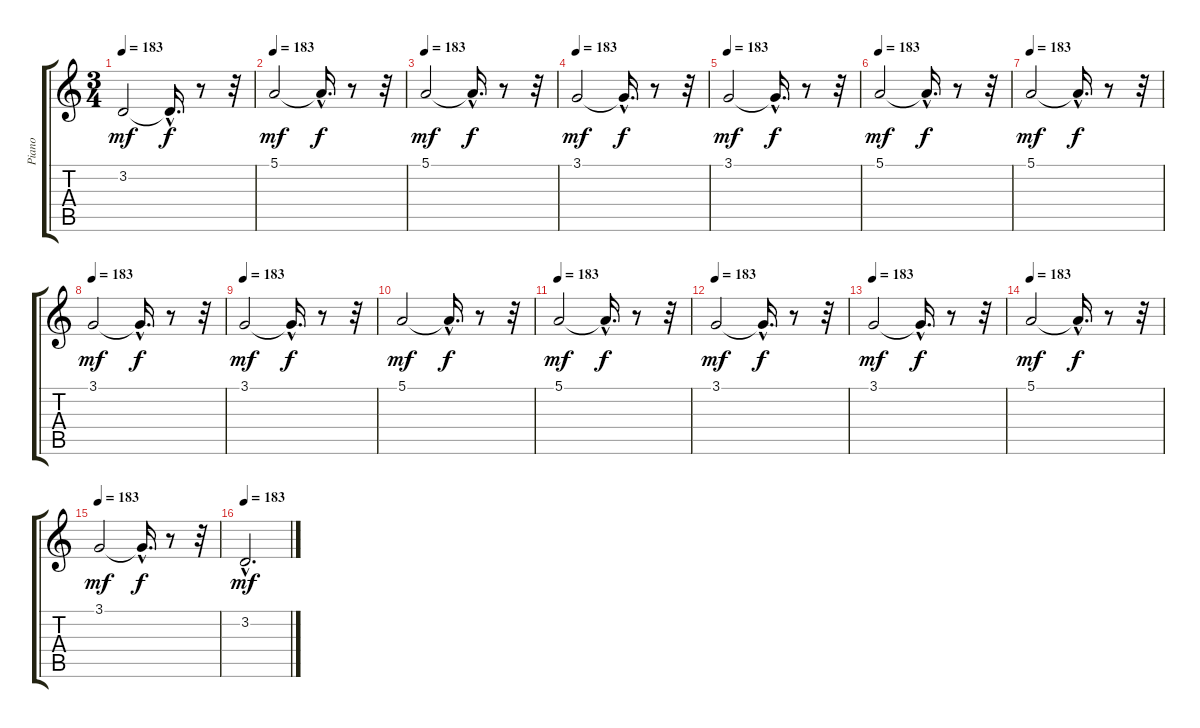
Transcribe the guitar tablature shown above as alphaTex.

\track ("Piano" "Piano") {instrument electricpiano1}
\staff {score tabs}
\tuning (E4 B3 G3 D3 A2 E2) {hide}
\ts (3 4)
\tempo 183
\clef g2
\ks c
3.2.2{dy mf} 3.2{hac t}.16{d dy f} r.8 r.32 |
\tempo 183
5.1.2{dy mf} 5.1{hac t}.16{d dy f} r.8 r.32 |
\tempo 183
5.1.2{dy mf} 5.1{hac t}.16{d dy f} r.8 r.32 |
\tempo 183
3.1.2{dy mf} 3.1{hac t}.16{d dy f} r.8 r.32 |
\tempo 183
3.1.2{dy mf} 3.1{hac t}.16{d dy f} r.8 r.32 |
\tempo 183
5.1.2{dy mf} 5.1{hac t}.16{d dy f} r.8 r.32 |
\tempo 183
5.1.2{dy mf} 5.1{hac t}.16{d dy f} r.8 r.32 |
\tempo 183
3.1.2{dy mf} 3.1{hac t}.16{d dy f} r.8 r.32 |
\tempo 183
3.1.2{dy mf} 3.1{hac t}.16{d dy f} r.8 r.32 |
5.1.2{dy mf} 5.1{hac t}.16{d dy f} r.8 r.32 |
\tempo 183
5.1.2{dy mf} 5.1{hac t}.16{d dy f} r.8 r.32 |
\tempo 183
3.1.2{dy mf} 3.1{hac t}.16{d dy f} r.8 r.32 |
\tempo 183
3.1.2{dy mf} 3.1{hac t}.16{d dy f} r.8 r.32 |
\tempo 183
5.1.2{dy mf} 5.1{hac t}.16{d dy f} r.8 r.32 |
\tempo 183
3.1.2{dy mf} 3.1{hac t}.16{d dy f} r.8 r.32 |
\tempo 183
3.2{hac}.2{d dy mf}
